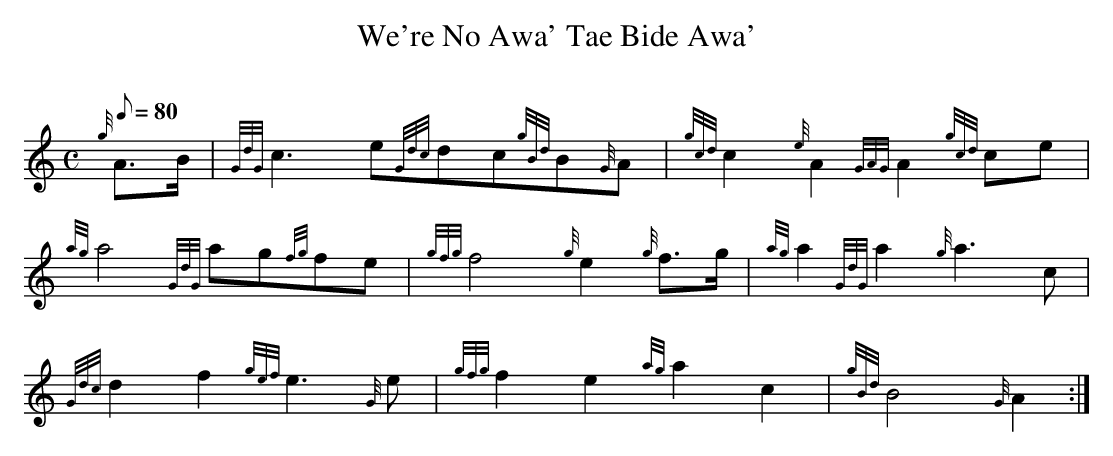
X:1
T:We're No Awa' Tae Bide Awa'
M:C
L:1/8
Q:80
C:
K:HP
{g}A3/2B/2|
{GdG}c3e{Gdc}dc{gBd}B{G}A|
{gcd}c2{e}A2{GAG}A2{gcd}ce|  !
{ag}a4{GdG}ag{fg}fe|
{gfg}f4{g}e2{g}f3/2g/2|
{ag}a2{GdG}a2{g}a3c|  !
{Gdc}d2f2{gef}e3{G}e|
{gfg}f2e2{ag}a2c2|
{gBd}B4{G}A2:|  !

